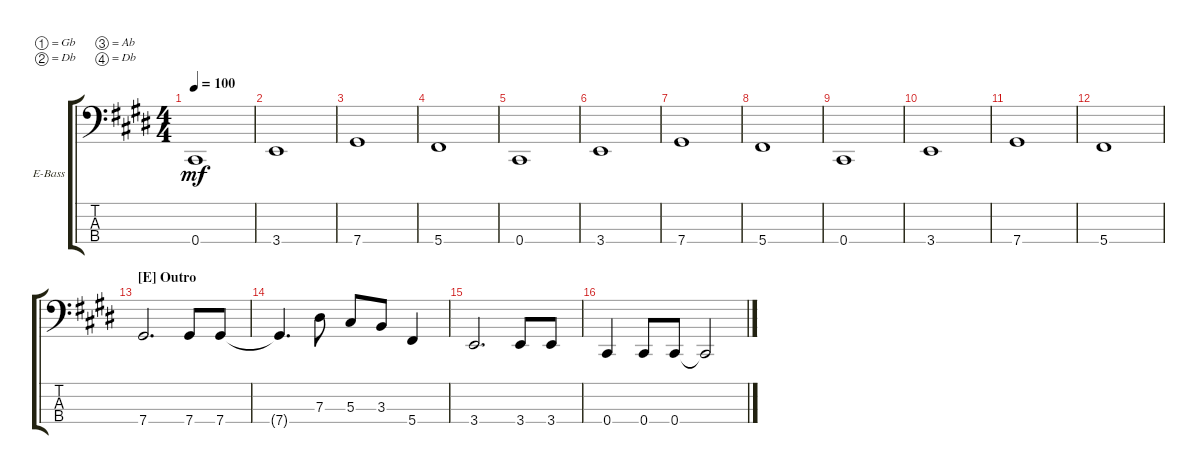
\defaultSystemsLayout 4
\bracketExtendMode groupsimilarinstruments
\firstSystemTrackNameOrientation horizontal
\otherSystemsTrackNameOrientation horizontal
\track ("Electric Bass" "E-Bass") {multiBarRest instrument electricbassfinger}
\staff {score tabs}
\tuning (Gb2 Db2 Ab1 Db1)
\ts (4 4)
\tempo 100
\clef f4
\ks e
0.4.1{dy mf} |
3.4.1 |
7.4.1 |
5.4.1 |
0.4.1 |
3.4.1 |
7.4.1 |
5.4.1 |
0.4.1 |
3.4.1 |
7.4.1 |
5.4.1 |
\section ("E" "Outro")
7.4.2{d} 7.4.8 7.4.8 |
7.4{t}.4{d} 7.3.8 5.3.8 3.3.8 5.4.4 |
3.4.2{d} 3.4.8 3.4.8 |
0.4.4 0.4.8 0.4.8 0.4{t}.2
